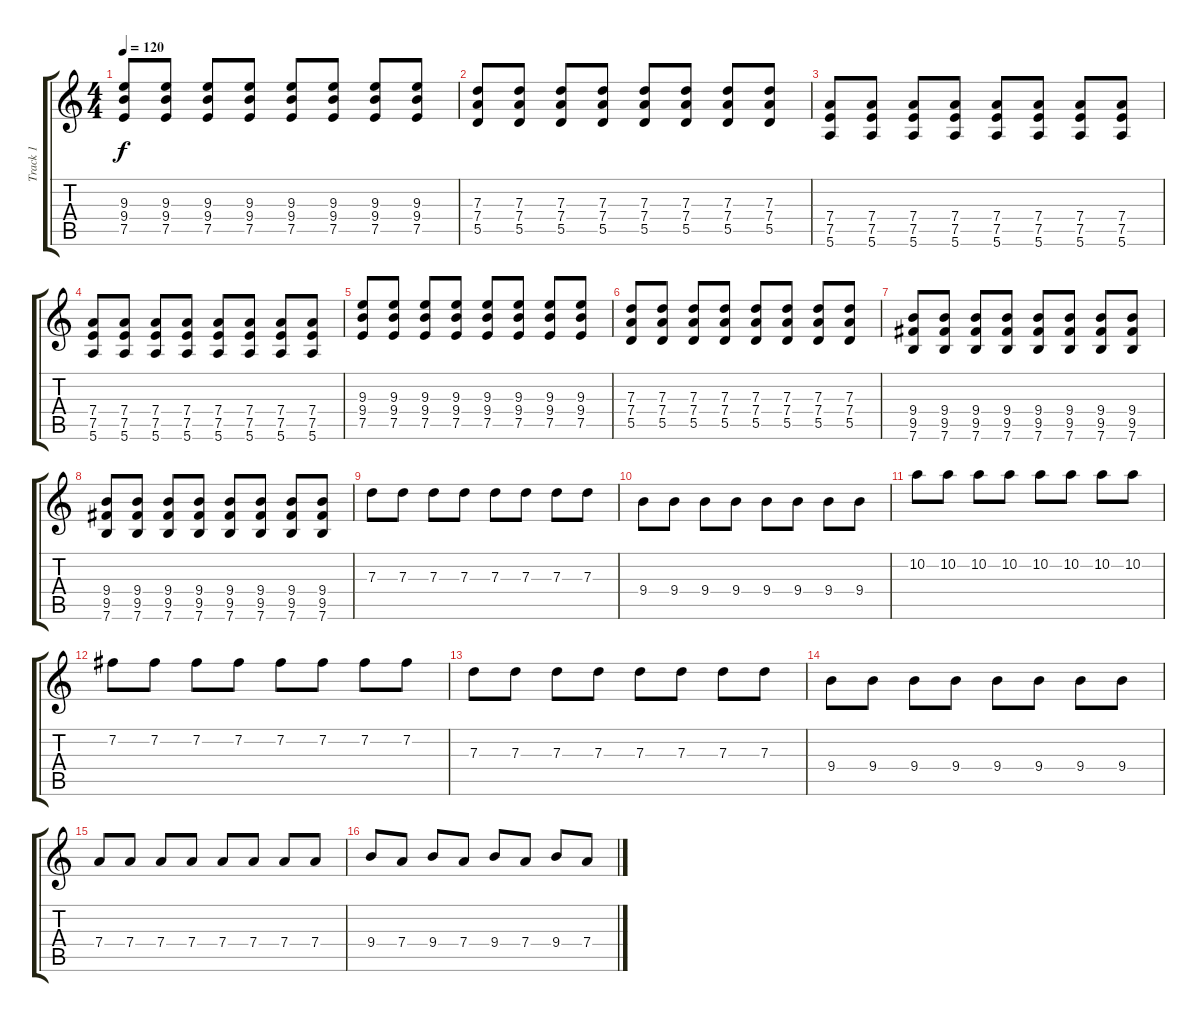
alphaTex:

\track ("Track 1" "Track 1") {instrument acousticguitarsteel}
\staff {score tabs}
\tuning (E4 B3 G3 D3 A2 E2) {hide}
\ts (4 4)
\tempo 120
\clef g2
\ks c
(9.3 9.4 7.5).8{dy f} (9.3 9.4 7.5).8 (9.3 9.4 7.5).8 (9.3 9.4 7.5).8 (9.3 9.4 7.5).8 (9.3 9.4 7.5).8 (9.3 9.4 7.5).8 (9.3 9.4 7.5).8 |
(7.3 7.4 5.5).8 (7.3 7.4 5.5).8 (7.3 7.4 5.5).8 (7.3 7.4 5.5).8 (7.3 7.4 5.5).8 (7.3 7.4 5.5).8 (7.3 7.4 5.5).8 (7.3 7.4 5.5).8 |
(7.4 7.5 5.6).8 (7.4 7.5 5.6).8 (7.4 7.5 5.6).8 (7.4 7.5 5.6).8 (7.4 7.5 5.6).8 (7.4 7.5 5.6).8 (7.4 7.5 5.6).8 (7.4 7.5 5.6).8 |
(7.4 7.5 5.6).8 (7.4 7.5 5.6).8 (7.4 7.5 5.6).8 (7.4 7.5 5.6).8 (7.4 7.5 5.6).8 (7.4 7.5 5.6).8 (7.4 7.5 5.6).8 (7.4 7.5 5.6).8 |
(9.3 9.4 7.5).8 (9.3 9.4 7.5).8 (9.3 9.4 7.5).8 (9.3 9.4 7.5).8 (9.3 9.4 7.5).8 (9.3 9.4 7.5).8 (9.3 9.4 7.5).8 (9.3 9.4 7.5).8 |
(7.3 7.4 5.5).8 (7.3 7.4 5.5).8 (7.3 7.4 5.5).8 (7.3 7.4 5.5).8 (7.3 7.4 5.5).8 (7.3 7.4 5.5).8 (7.3 7.4 5.5).8 (7.3 7.4 5.5).8 |
(9.4 9.5 7.6).8 (9.4 9.5 7.6).8 (9.4 9.5 7.6).8 (9.4 9.5 7.6).8 (9.4 9.5 7.6).8 (9.4 9.5 7.6).8 (9.4 9.5 7.6).8 (9.4 9.5 7.6).8 |
(9.4 9.5 7.6).8 (9.4 9.5 7.6).8 (9.4 9.5 7.6).8 (9.4 9.5 7.6).8 (9.4 9.5 7.6).8 (9.4 9.5 7.6).8 (9.4 9.5 7.6).8 (9.4 9.5 7.6).8 |
7.3.8 7.3.8 7.3.8 7.3.8 7.3.8 7.3.8 7.3.8 7.3.8 |
9.4.8 9.4.8 9.4.8 9.4.8 9.4.8 9.4.8 9.4.8 9.4.8 |
10.2.8 10.2.8 10.2.8 10.2.8 10.2.8 10.2.8 10.2.8 10.2.8 |
7.2.8 7.2.8 7.2.8 7.2.8 7.2.8 7.2.8 7.2.8 7.2.8 |
7.3.8 7.3.8 7.3.8 7.3.8 7.3.8 7.3.8 7.3.8 7.3.8 |
9.4.8 9.4.8 9.4.8 9.4.8 9.4.8 9.4.8 9.4.8 9.4.8 |
7.4.8 7.4.8 7.4.8 7.4.8 7.4.8 7.4.8 7.4.8 7.4.8 |
9.4.8 7.4.8 9.4.8 7.4.8 9.4.8 7.4.8 9.4.8 7.4.8
